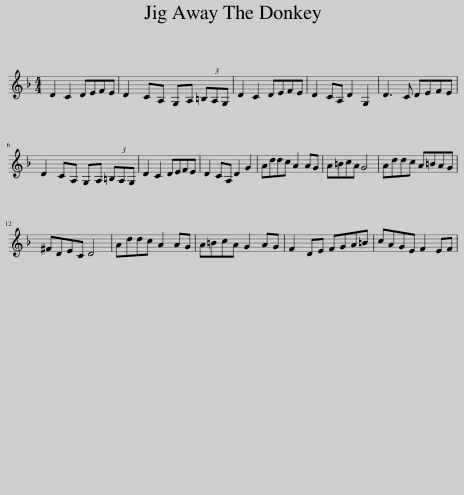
X:1
L:1/8
M:4/4
I:linebreak $
K:Dmin
V:1 treble
V:1
 D2 C2 DEFE | D2 CA, G,A, (3=B,A,G, | D2 C2 DEFE | D2 CA, D2 G,2 | D3 C DEFE |$ %5
 D2 CA, G,A, (3=B,A,G, | D2 C2 DEFE | D2 CA, D2 G2 | Addc A2 AG | A=BcA G4 | %10
 Addc A=BAG |$ ^FDEC D4 | Addc A2 AG | A=BcA G2 AG | F2 DE FGA=B | %15
 cAGE F2 EF | %16
